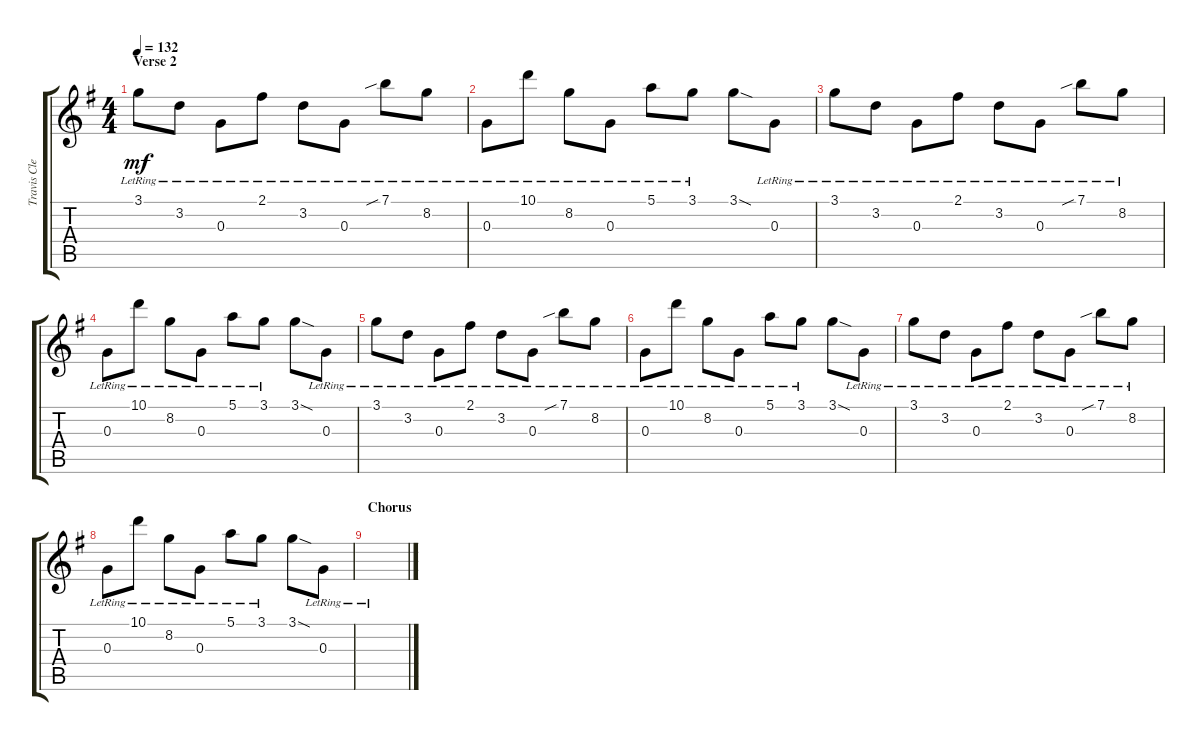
\track ("Travis Clean" "Travis Cle") {instrument electricguitarclean}
\staff {score tabs}
\tuning (E4 B3 G3 D3 A2 E2) {hide}
\ts (4 4)
\section ("" "Verse 2")
\tempo 132
\clef g2
\ks g
3.1{lr}.8{dy mf} 3.2{lr}.8 0.3{lr}.8 2.1{lr}.8 3.2{lr}.8 0.3{lr}.8 7.1{sib lr}.8 8.2{lr}.8 |
0.3{lr}.8 10.1{lr}.8 8.2{lr}.8 0.3{lr}.8 5.1{lr}.8 3.1{lr}.8 3.1{sod}.8 0.3{lr}.8 |
3.1{lr}.8 3.2{lr}.8 0.3{lr}.8 2.1{lr}.8 3.2{lr}.8 0.3{lr}.8 7.1{sib lr}.8 8.2{lr}.8 |
0.3{lr}.8 10.1{lr}.8 8.2{lr}.8 0.3{lr}.8 5.1{lr}.8 3.1{lr}.8 3.1{sod}.8 0.3{lr}.8 |
3.1{lr}.8 3.2{lr}.8 0.3{lr}.8 2.1{lr}.8 3.2{lr}.8 0.3{lr}.8 7.1{sib lr}.8 8.2{lr}.8 |
0.3{lr}.8 10.1{lr}.8 8.2{lr}.8 0.3{lr}.8 5.1{lr}.8 3.1{lr}.8 3.1{sod}.8 0.3{lr}.8 |
3.1{lr}.8 3.2{lr}.8 0.3{lr}.8 2.1{lr}.8 3.2{lr}.8 0.3{lr}.8 7.1{sib lr}.8 8.2{lr}.8 |
0.3{lr}.8 10.1{lr}.8 8.2{lr}.8 0.3{lr}.8 5.1{lr}.8 3.1{lr}.8 3.1{sod}.8 0.3{lr}.8 |
\section ("" "Chorus")
